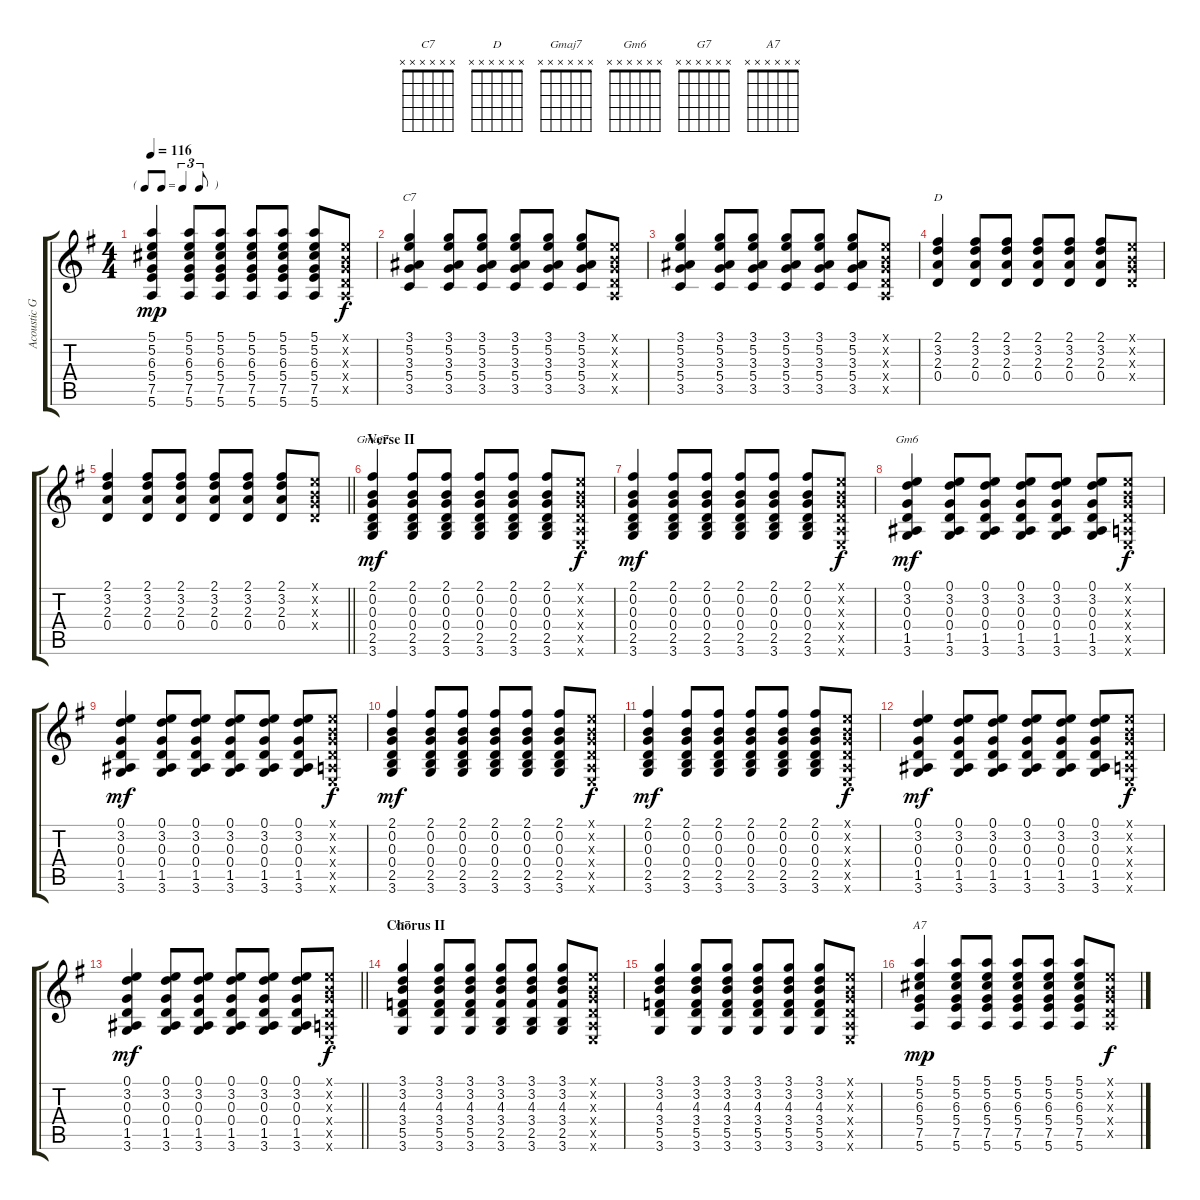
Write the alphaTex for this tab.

\track ("Acoustic Guitar (David Gilmour)" "Acoustic G") {instrument acousticguitarsteel}
\staff {score tabs}
\tuning (E4 B3 G3 D3 A2 E2) {hide}
\chord ("C7" x x x x x x)
\chord ("D" x x x x x x)
\chord ("Gmaj7" x x x x x x)
\chord ("Gm6" x x x x x x)
\chord ("G7" x x x x x x)
\chord ("A7" x x x x x x)
\ts (4 4)
\tf triplet8th
\tempo 116
\clef g2
\ks g
(5.1 5.2 6.3 5.4 7.5 5.6).4{dy mp} (5.1 5.2 6.3 5.4 7.5 5.6).8 (5.1 5.2 6.3 5.4 7.5 5.6).8 (5.1 5.2 6.3 5.4 7.5 5.6).8 (5.1 5.2 6.3 5.4 7.5 5.6).8 (5.1 5.2 6.3 5.4 7.5 5.6).8 (0.1{x} 0.2{x} 0.3{x} 0.4{x} 0.5{x}).8{dy f} |
(3.1 5.2 3.3 5.4 3.5).4{ch "C7"} (3.1 5.2 3.3 5.4 3.5).8 (3.1 5.2 3.3 5.4 3.5).8 (3.1 5.2 3.3 5.4 3.5).8 (3.1 5.2 3.3 5.4 3.5).8 (3.1 5.2 3.3 5.4 3.5).8 (0.1{x} 0.2{x} 0.3{x} 0.4{x} 0.5{x}).8 |
(3.1 5.2 3.3 5.4 3.5).4 (3.1 5.2 3.3 5.4 3.5).8 (3.1 5.2 3.3 5.4 3.5).8 (3.1 5.2 3.3 5.4 3.5).8 (3.1 5.2 3.3 5.4 3.5).8 (3.1 5.2 3.3 5.4 3.5).8 (0.1{x} 0.2{x} 0.3{x} 0.4{x} 0.5{x}).8 |
(2.1 3.2 2.3 0.4).4{ch "D"} (2.1 3.2 2.3 0.4).8 (2.1 3.2 2.3 0.4).8 (2.1 3.2 2.3 0.4).8 (2.1 3.2 2.3 0.4).8 (2.1 3.2 2.3 0.4).8 (0.1{x} 0.2{x} 0.3{x} 0.4{x}).8 |
\barLineRight lightlight
(2.1 3.2 2.3 0.4).4 (2.1 3.2 2.3 0.4).8 (2.1 3.2 2.3 0.4).8 (2.1 3.2 2.3 0.4).8 (2.1 3.2 2.3 0.4).8 (2.1 3.2 2.3 0.4).8 (0.1{x} 0.2{x} 0.3{x} 0.4{x}).8 |
\section ("" "Verse II")
(2.1 0.2 0.3 0.4 2.5 3.6).4{ch "Gmaj7" dy mf} (2.1 0.2 0.3 0.4 2.5 3.6).8 (2.1 0.2 0.3 0.4 2.5 3.6).8 (2.1 0.2 0.3 0.4 2.5 3.6).8 (2.1 0.2 0.3 0.4 2.5 3.6).8 (2.1 0.2 0.3 0.4 2.5 3.6).8 (0.1{x} 0.2{x} 0.3{x} 0.4{x} 0.5{x} 0.6{x}).8{dy f} |
(2.1 0.2 0.3 0.4 2.5 3.6).4{dy mf} (2.1 0.2 0.3 0.4 2.5 3.6).8 (2.1 0.2 0.3 0.4 2.5 3.6).8 (2.1 0.2 0.3 0.4 2.5 3.6).8 (2.1 0.2 0.3 0.4 2.5 3.6).8 (2.1 0.2 0.3 0.4 2.5 3.6).8 (0.1{x} 0.2{x} 0.3{x} 0.4{x} 0.5{x} 0.6{x}).8{dy f} |
(0.1 3.2 0.3 0.4 1.5 3.6).4{ch "Gm6" dy mf} (0.1 3.2 0.3 0.4 1.5 3.6).8 (0.1 3.2 0.3 0.4 1.5 3.6).8 (0.1 3.2 0.3 0.4 1.5 3.6).8 (0.1 3.2 0.3 0.4 1.5 3.6).8 (0.1 3.2 0.3 0.4 1.5 3.6).8 (0.1{x} 0.2{x} 0.3{x} 0.4{x} 0.5{x} 0.6{x}).8{dy f} |
(0.1 3.2 0.3 0.4 1.5 3.6).4{dy mf} (0.1 3.2 0.3 0.4 1.5 3.6).8 (0.1 3.2 0.3 0.4 1.5 3.6).8 (0.1 3.2 0.3 0.4 1.5 3.6).8 (0.1 3.2 0.3 0.4 1.5 3.6).8 (0.1 3.2 0.3 0.4 1.5 3.6).8 (0.1{x} 0.2{x} 0.3{x} 0.4{x} 0.5{x} 0.6{x}).8{dy f} |
(2.1 0.2 0.3 0.4 2.5 3.6).4{dy mf} (2.1 0.2 0.3 0.4 2.5 3.6).8 (2.1 0.2 0.3 0.4 2.5 3.6).8 (2.1 0.2 0.3 0.4 2.5 3.6).8 (2.1 0.2 0.3 0.4 2.5 3.6).8 (2.1 0.2 0.3 0.4 2.5 3.6).8 (0.1{x} 0.2{x} 0.3{x} 0.4{x} 0.5{x} 0.6{x}).8{dy f} |
(2.1 0.2 0.3 0.4 2.5 3.6).4{dy mf} (2.1 0.2 0.3 0.4 2.5 3.6).8 (2.1 0.2 0.3 0.4 2.5 3.6).8 (2.1 0.2 0.3 0.4 2.5 3.6).8 (2.1 0.2 0.3 0.4 2.5 3.6).8 (2.1 0.2 0.3 0.4 2.5 3.6).8 (0.1{x} 0.2{x} 0.3{x} 0.4{x} 0.5{x} 0.6{x}).8{dy f} |
(0.1 3.2 0.3 0.4 1.5 3.6).4{dy mf} (0.1 3.2 0.3 0.4 1.5 3.6).8 (0.1 3.2 0.3 0.4 1.5 3.6).8 (0.1 3.2 0.3 0.4 1.5 3.6).8 (0.1 3.2 0.3 0.4 1.5 3.6).8 (0.1 3.2 0.3 0.4 1.5 3.6).8 (0.1{x} 0.2{x} 0.3{x} 0.4{x} 0.5{x} 0.6{x}).8{dy f} |
\barLineRight lightlight
(0.1 3.2 0.3 0.4 1.5 3.6).4{dy mf} (0.1 3.2 0.3 0.4 1.5 3.6).8 (0.1 3.2 0.3 0.4 1.5 3.6).8 (0.1 3.2 0.3 0.4 1.5 3.6).8 (0.1 3.2 0.3 0.4 1.5 3.6).8 (0.1 3.2 0.3 0.4 1.5 3.6).8 (0.1{x} 0.2{x} 0.3{x} 0.4{x} 0.5{x} 0.6{x}).8{dy f} |
\section ("" "Chorus II")
(3.1 3.2 4.3 3.4 5.5 3.6).4{ch "G7"} (3.1 3.2 4.3 3.4 5.5 3.6).8 (3.1 3.2 4.3 3.4 5.5 3.6).8 (3.1 3.2 4.3 3.4 2.5 3.6).8 (3.1 3.2 4.3 3.4 2.5 3.6).8 (3.1 3.2 4.3 3.4 2.5 3.6).8 (0.1{x} 0.2{x} 0.3{x} 0.4{x} 0.5{x} 0.6{x}).8 |
(3.1 3.2 4.3 3.4 5.5 3.6).4 (3.1 3.2 4.3 3.4 5.5 3.6).8 (3.1 3.2 4.3 3.4 5.5 3.6).8 (3.1 3.2 4.3 3.4 5.5 3.6).8 (3.1 3.2 4.3 3.4 5.5 3.6).8 (3.1 3.2 4.3 3.4 5.5 3.6).8 (0.1{x} 0.2{x} 0.3{x} 0.4{x} 0.5{x} 0.6{x}).8 |
(5.1 5.2 6.3 5.4 7.5 5.6).4{ch "A7" dy mp} (5.1 5.2 6.3 5.4 7.5 5.6).8 (5.1 5.2 6.3 5.4 7.5 5.6).8 (5.1 5.2 6.3 5.4 7.5 5.6).8 (5.1 5.2 6.3 5.4 7.5 5.6).8 (5.1 5.2 6.3 5.4 7.5 5.6).8 (0.1{x} 0.2{x} 0.3{x} 0.4{x} 0.5{x}).8{dy f}
